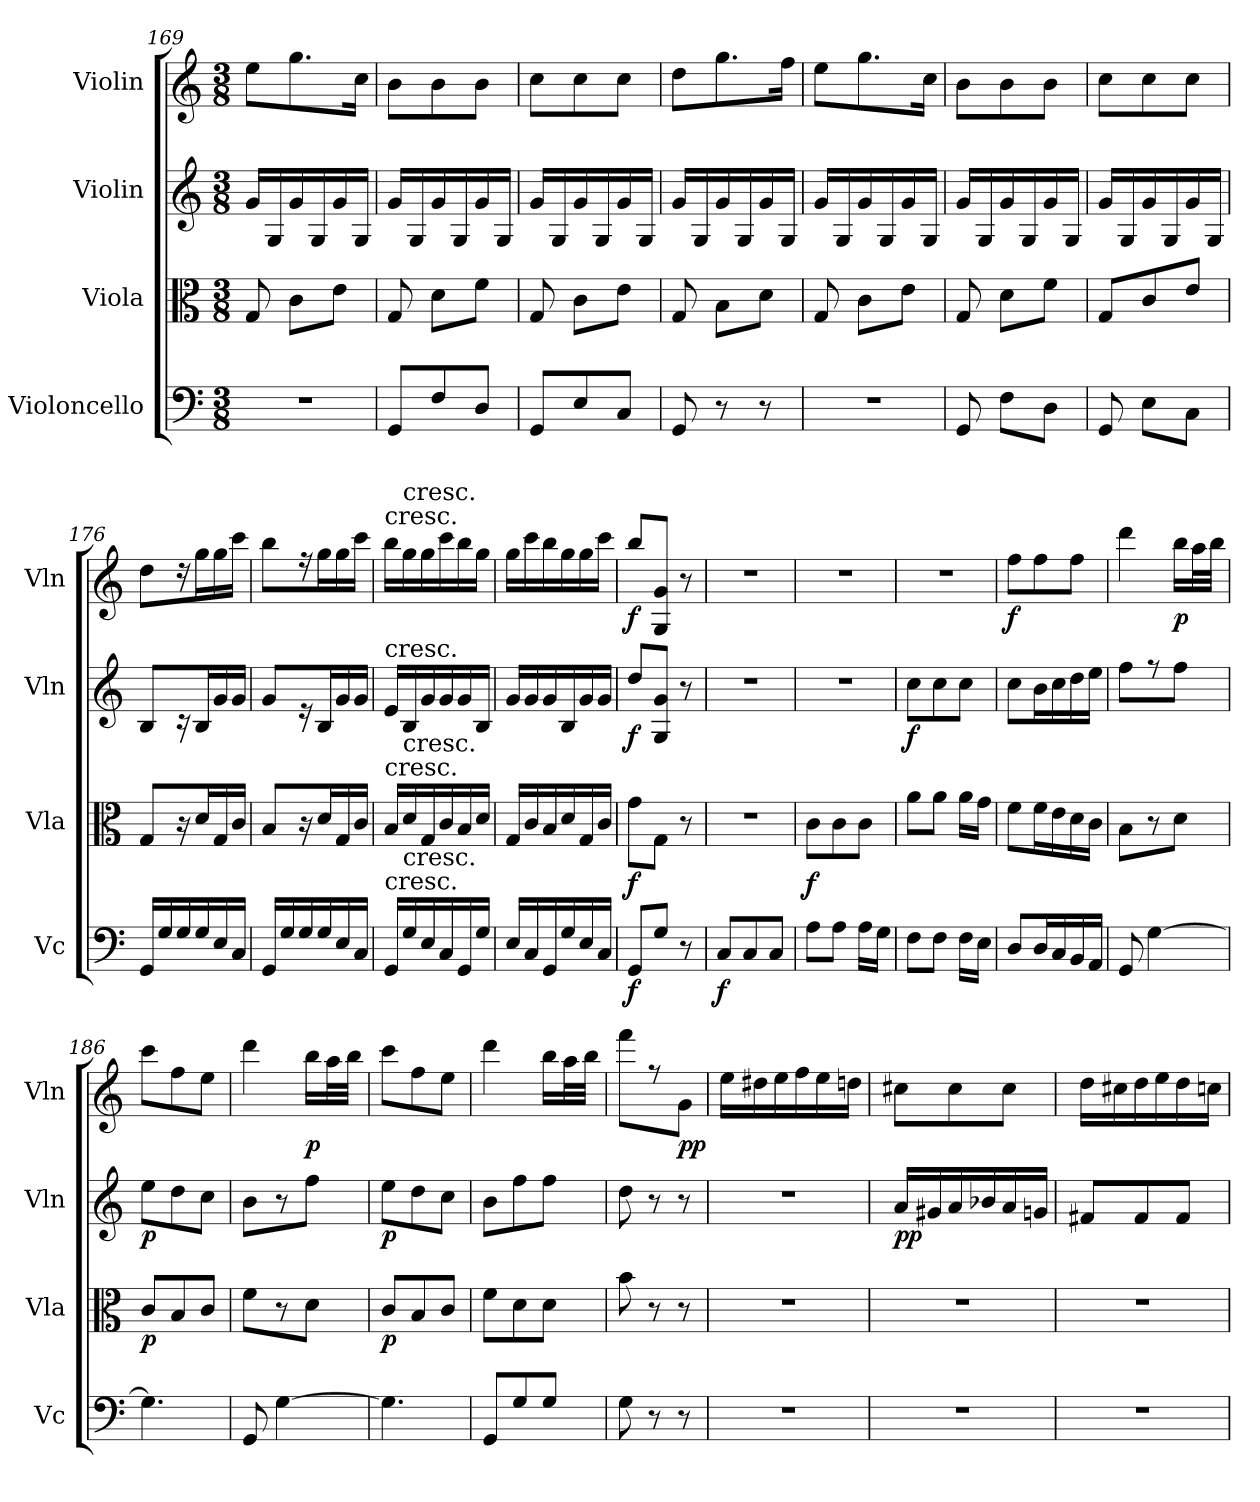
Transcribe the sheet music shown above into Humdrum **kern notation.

**kern	**dynam	**kern	**dynam	**kern	**dynam	**kern	**dynam
*part4	*part4	*part3	*part3	*part2	*part2	*part1	*part1
*staff4	*staff4	*staff3	*staff3	*staff2	*staff2	*staff1	*staff1
*I"Violoncello	*	*I"Viola	*	*I"Violin	*	*I"Violin	*
*I'Vc	*	*I'Vla	*	*I'Vln	*	*I'Vln	*
*clefF4	*	*clefC3	*	*clefG2	*	*clefG2	*
*k[]	*	*k[]	*	*k[]	*	*k[]	*
*C:	*	*C:	*	*C:	*	*C:	*
*M3/8	*	*M3/8	*	*M3/8	*	*M3/8	*
=169	=169	=169	=169	=169	=169	=169	=169
4.r	.	8G/	.	16g/LL	.	8ee\L	.
.	.	.	.	16G/	.	.	.
.	.	8c\L	.	16g/	.	8.gg\	.
.	.	.	.	16G/	.	.	.
.	.	8e\J	.	16g/	.	.	.
.	.	.	.	16G/JJ	.	16cc\Jk	.
=170	=170	=170	=170	=170	=170	=170	=170
8GG/L	.	8G/	.	16g/LL	.	8b\L	.
.	.	.	.	16G/	.	.	.
8F/	.	8d\L	.	16g/	.	8b\	.
.	.	.	.	16G/	.	.	.
8D/J	.	8f\J	.	16g/	.	8b\J	.
.	.	.	.	16G/JJ	.	.	.
=171	=171	=171	=171	=171	=171	=171	=171
8GG/L	.	8G/	.	16g/LL	.	8cc\L	.
.	.	.	.	16G/	.	.	.
8E/	.	8c\L	.	16g/	.	8cc\	.
.	.	.	.	16G/	.	.	.
8C/J	.	8e\J	.	16g/	.	8cc\J	.
.	.	.	.	16G/JJ	.	.	.
=172	=172	=172	=172	=172	=172	=172	=172
8GG/	.	8G/	.	16g/LL	.	8dd\L	.
.	.	.	.	16G/	.	.	.
8r	.	8B\L	.	16g/	.	8.gg\	.
.	.	.	.	16G/	.	.	.
8r	.	8d\J	.	16g/	.	.	.
.	.	.	.	16G/JJ	.	16ff\Jk	.
=173	=173	=173	=173	=173	=173	=173	=173
4.r	.	8G/	.	16g/LL	.	8ee\L	.
.	.	.	.	16G/	.	.	.
.	.	8c\L	.	16g/	.	8.gg\	.
.	.	.	.	16G/	.	.	.
.	.	8e\J	.	16g/	.	.	.
.	.	.	.	16G/JJ	.	16cc\Jk	.
=174	=174	=174	=174	=174	=174	=174	=174
8GG/	.	8G/	.	16g/LL	.	8b\L	.
.	.	.	.	16G/	.	.	.
8F\L	.	8d\L	.	16g/	.	8b\	.
.	.	.	.	16G/	.	.	.
8D\J	.	8f\J	.	16g/	.	8b\J	.
.	.	.	.	16G/JJ	.	.	.
=175	=175	=175	=175	=175	=175	=175	=175
8GG/	.	8G/L	.	16g/LL	.	8cc\L	.
.	.	.	.	16G/	.	.	.
8E\L	.	8c/	.	16g/	.	8cc\	.
.	.	.	.	16G/	.	.	.
8C\J	.	8e/J	.	16g/	.	8cc\J	.
.	.	.	.	16G/JJ	.	.	.
=176	=176	=176	=176	=176	=176	=176	=176
16GG/LL	.	8G/L	.	8B/L	.	8dd\L	.
16G/	.	.	.	.	.	.	.
16G/	.	16r	.	16r	.	16r	.
16G/	.	16d/L	.	16B/L	.	16gg\L	.
16E/	.	16G/	.	16g/	.	16gg\	.
16C/JJ	.	16c/JJ	.	16g/JJ	.	16ccc\JJ	.
=177	=177	=177	=177	=177	=177	=177	=177
16GG/LL	.	8B/L	.	8g/L	.	8bb\L	.
16G/	.	.	.	.	.	.	.
16G/	.	16r	.	16r	.	16r	.
16G/	.	16d/L	.	16B/L	.	16gg\L	.
16E/	.	16G/	.	16g/	.	16gg\	.
16C/JJ	.	16c/JJ	.	16g/JJ	.	16ccc\JJ	.
=178	=178	=178	=178	=178	=178	=178	=178
!	!	!	!	!	!	!LO:TX:t=cresc.	!
!	!	!	!	!LO:TX:t=cresc.	!	!	!
!	!	!LO:TX:t=cresc.	!	!	!	!	!
!LO:TX:t=cresc.	!	!	!	!	!	!	!
16GG/LL	.	16B/LL	.	16e/LL	.	16bb\LL	.
!	!	!	!	!	!	!LO:TX:t=cresc.	!
!	!	!LO:TX:t=cresc.	!	!	!	!	!
!LO:TX:t=cresc.	!	!	!	!	!	!	!
16G/	.	16d/	.	16B/	.	16gg\	.
16E/	.	16G/	.	16g/	.	16gg\	.
16C/	.	16c/	.	16g/	.	16ccc\	.
16GG/	.	16B/	.	16g/	.	16bb\	.
16G/JJ	.	16d/JJ	.	16B/JJ	.	16gg\JJ	.
=179	=179	=179	=179	=179	=179	=179	=179
16E/LL	.	16G/LL	.	16g/LL	.	16gg\LL	.
16C/	.	16c/	.	16g/	.	16ccc\	.
16GG/	.	16B/	.	16g/	.	16bb\	.
16G/	.	16d/	.	16B/	.	16gg\	.
16E/	.	16G/	.	16g/	.	16gg\	.
16C/JJ	.	16c/JJ	.	16g/JJ	.	16ccc\JJ	.
=180	=180	=180	=180	=180	=180	=180	=180
8GG/L	f	8g\L	f	8dd/L	f	8bb/L	f
8G/J	.	8G\J	.	8G/ 8g/J	.	8G/ 8g/J	.
8r	.	8r	.	8r	.	8r	.
=181	=181	=181	=181	=181	=181	=181	=181
8C/L	f	4.r	.	4.r	.	4.r	.
8C/	.	.	.	.	.	.	.
8C/J	.	.	.	.	.	.	.
=182	=182	=182	=182	=182	=182	=182	=182
8A\L	.	8c\L	f	4.r	.	4.r	.
8A\J	.	8c\	.	.	.	.	.
16A\LL	.	8c\J	.	.	.	.	.
16G\JJ	.	.	.	.	.	.	.
=183	=183	=183	=183	=183	=183	=183	=183
8F\L	.	8a\L	.	8cc\L	f	4.r	.
8F\J	.	8a\J	.	8cc\	.	.	.
16F\LL	.	16a\LL	.	8cc\J	.	.	.
16E\JJ	.	16g\JJ	.	.	.	.	.
=184	=184	=184	=184	=184	=184	=184	=184
8D/L	.	8f\L	.	8cc\L	.	8ff\L	f
16D/L	.	16f\L	.	16b\L	.	8ff\	.
16C/	.	16e\	.	16cc\	.	.	.
16BB/	.	16d\	.	16dd\	.	8ff\J	.
16AA/JJ	.	16c\JJ	.	16ee\JJ	.	.	.
=185	=185	=185	=185	=185	=185	=185	=185
8GG/	.	8B\L	.	8ff\L	.	4ddd\	.
[4G\	.	8r	.	8r	.	.	.
.	.	8d\J	.	8ff\J	.	16bb\LL	p
.	.	.	.	.	.	32aa\L	.
.	.	.	.	.	.	32bb\JJJ	.
=186	=186	=186	=186	=186	=186	=186	=186
4.G\]	.	8c/L	p	8ee\L	p	8ccc\L	.
.	.	8B/	.	8dd\	.	8ff\	.
.	.	8c/J	.	8cc\J	.	8ee\J	.
=187	=187	=187	=187	=187	=187	=187	=187
8GG/	.	8f\L	.	8b\L	.	4ddd\	.
[4G\	.	8r	.	8r	.	.	.
.	.	8d\J	.	8ff\J	.	16bb\LL	p
.	.	.	.	.	.	32aa\L	.
.	.	.	.	.	.	32bb\JJJ	.
=188	=188	=188	=188	=188	=188	=188	=188
4.G\]	.	8c/L	p	8ee\L	p	8ccc\L	.
.	.	8B/	.	8dd\	.	8ff\	.
.	.	8c/J	.	8cc\J	.	8ee\J	.
=189	=189	=189	=189	=189	=189	=189	=189
8GG/L	.	8f\L	.	8b\L	.	4ddd\	.
8G/	.	8d\	.	8ff\	.	.	.
8G/J	.	8d\J	.	8ff\J	.	16bb\LL	.
.	.	.	.	.	.	32aa\L	.
.	.	.	.	.	.	32bb\JJJ	.
=190	=190	=190	=190	=190	=190	=190	=190
8G\	.	8b\	.	8dd\	.	8fff\L	.
8r	.	8r	.	8r	.	8r	.
8r	.	8r	.	8r	.	8g\J	pp
=191	=191	=191	=191	=191	=191	=191	=191
4.r	.	4.r	.	4.r	.	16ee\LL	.
.	.	.	.	.	.	16dd#X\	.
.	.	.	.	.	.	16ee\	.
.	.	.	.	.	.	16ff\	.
.	.	.	.	.	.	16ee\	.
.	.	.	.	.	.	16ddn\JJ	.
=192	=192	=192	=192	=192	=192	=192	=192
4.r	.	4.r	.	16a/LL	pp	8cc#X\L	.
.	.	.	.	16g#X/	.	.	.
.	.	.	.	16a/	.	8cc#\	.
.	.	.	.	16b-X/	.	.	.
.	.	.	.	16a/	.	8cc#\J	.
.	.	.	.	16gn/JJ	.	.	.
=193	=193	=193	=193	=193	=193	=193	=193
4.r	.	4.r	.	8f#X/L	.	16dd\LL	.
.	.	.	.	.	.	16cc#X\	.
.	.	.	.	8f#/	.	16dd\	.
.	.	.	.	.	.	16ee\	.
.	.	.	.	8f#/J	.	16dd\	.
.	.	.	.	.	.	16ccn\JJ	.
=	=	=	=	=	=	=	=
*-	*-	*-	*-	*-	*-	*-	*-
